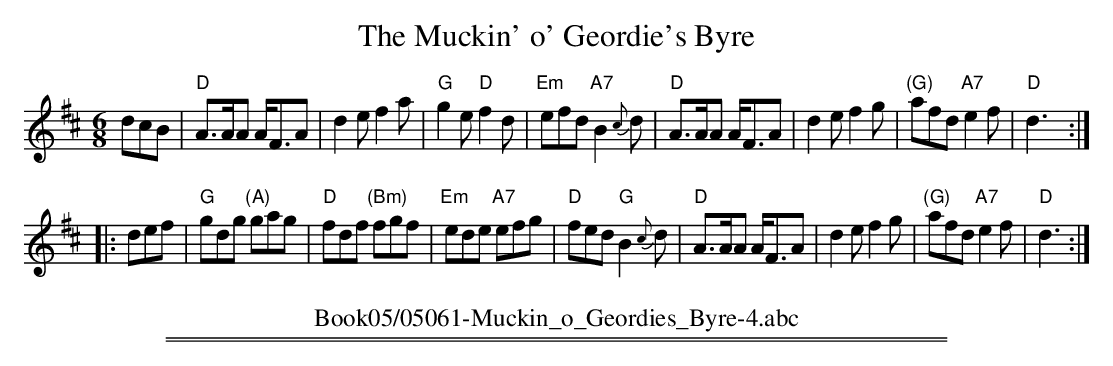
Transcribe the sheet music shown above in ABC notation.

X:1
T: The Muckin' o' Geordie's Byre
M: 6/8
L: 1/8
K: D
   dcB  \
| "D"A>AA A<FA | d2e f2a | "G"g2e "D"f2d | "Em"efd "A7"B2{c}d \
| "D"A>AA A<FA | d2e f2g | "(G)"afd "A7"e2f | "D"d3 :|
|: def \
| "G"gdg "(A)"gag | "D"fdf "(Bm)"fgf | "Em"ede "A7"efg | "D"fed "G"B2{c}d \
| "D"A>AA A<FA | d2e f2g | "(G)"afd "A7"e2f | "D"d3 :|
